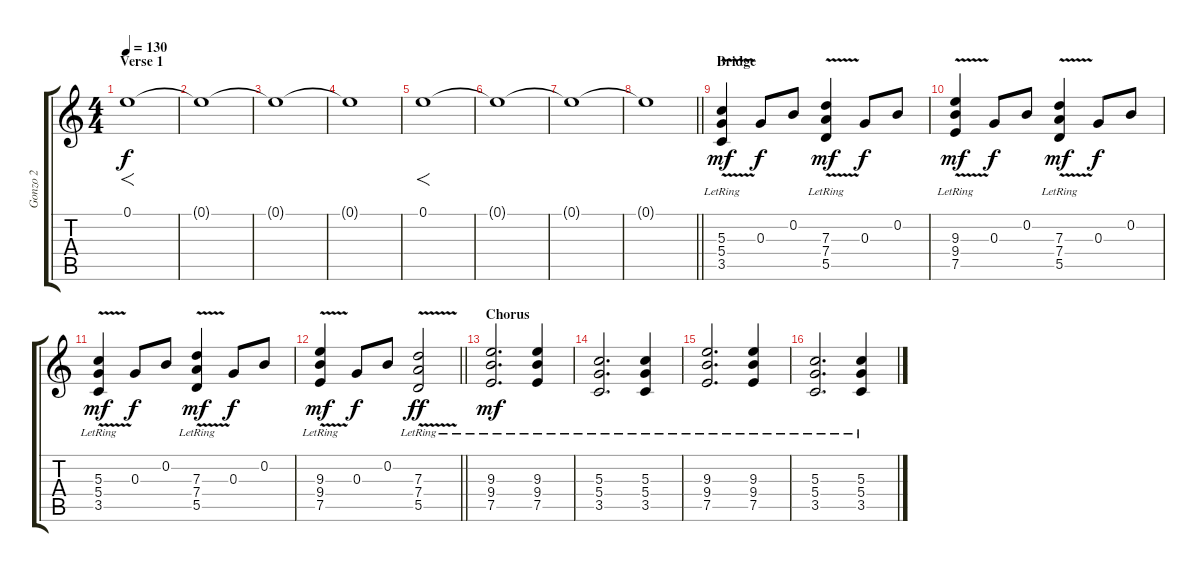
\track ("Gonzo 2" "Gonzo 2") {instrument overdrivenguitar}
\staff {score tabs}
\tuning (E4 B3 G3 D3 A2 E2) {hide}
\ts (4 4)
\section ("" "Verse 1")
\tempo 130
\clef g2
\ks c
0.1.1{f dy f volume 7 instrument overdrivenguitar} |
0.1{t}.1 |
0.1{t}.1 |
0.1{t}.1 |
0.1.1{f} |
0.1{t}.1 |
0.1{t}.1 |
\barLineRight lightlight
0.1{t}.1 |
\section ("" "Bridge")
(5.3 5.4{lr} 3.5{v lr}).4{dy mf volume 8 instrument acousticguitarsteel} 0.3.8{dy f} 0.2.8 (7.3 7.4{lr} 5.5{v lr}).4{dy mf} 0.3.8{dy f} 0.2.8 |
(9.3 9.4{lr} 7.5{v lr}).4{dy mf} 0.3.8{dy f} 0.2.8 (7.3 7.4{lr} 5.5{v lr}).4{dy mf} 0.3.8{dy f} 0.2.8 |
(5.3 5.4{lr} 3.5{v lr}).4{dy mf} 0.3.8{dy f} 0.2.8 (7.3 7.4{lr} 5.5{v lr}).4{dy mf} 0.3.8{dy f} 0.2.8 |
\barLineRight lightlight
(9.3 9.4{lr} 7.5{v lr}).4{dy mf} 0.3.8{dy f} 0.2.8 (7.3{v lr} 7.4{v lr} 5.5{v lr}).2{dy ff} |
\section ("" "Chorus")
(9.3{lr} 9.4{lr} 7.5{lr}).2{d dy mf} (9.3{lr} 9.4{lr} 7.5{lr}).4 |
(5.3{lr} 5.4{lr} 3.5{lr}).2{d} (5.3{lr} 5.4{lr} 3.5{lr}).4 |
(9.3{lr} 9.4{lr} 7.5{lr}).2{d} (9.3{lr} 9.4{lr} 7.5{lr}).4 |
(5.3{lr} 5.4{lr} 3.5{lr}).2{d} (5.3{lr} 5.4{lr} 3.5{lr}).4
